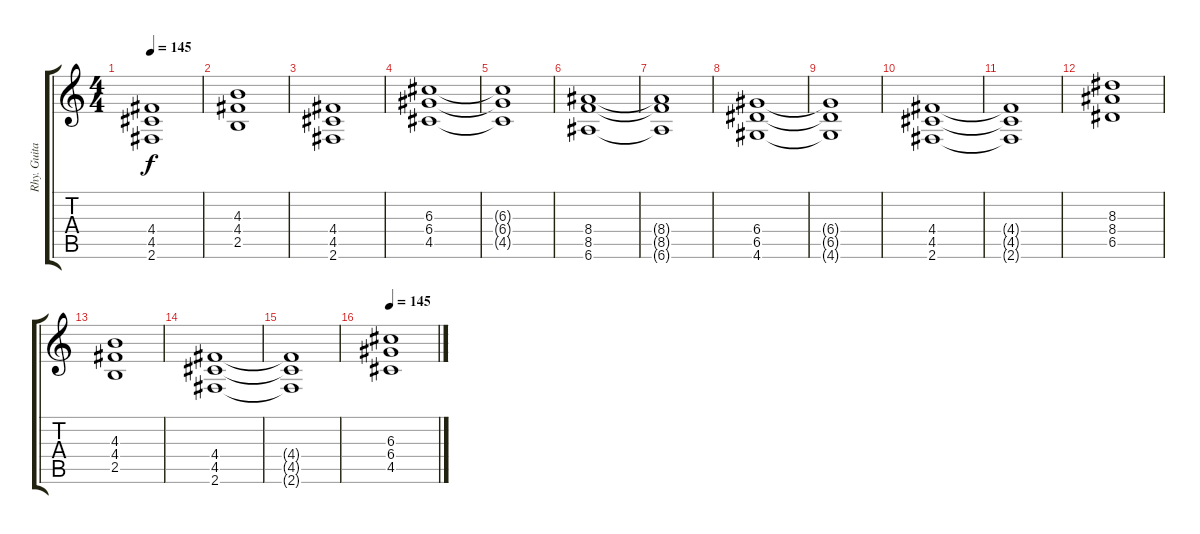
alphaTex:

\track ("Rhy. Guitar 1" "Rhy. Guita") {instrument distortionguitar}
\staff {score tabs}
\tuning (E4 B3 G3 D3 A2 E2) {hide}
\ts (4 4)
\tempo 145
\clef g2
\ks c
(4.4 4.5 2.6).1{dy f} |
(4.3 4.4 2.5).1 |
(4.4 4.5 2.6).1 |
(6.3 6.4 4.5).1 |
(6.3{t} 6.4{t} 4.5{t}).1 |
(8.4 8.5 6.6).1 |
(8.4{t} 8.5{t} 6.6{t}).1 |
(6.4 6.5 4.6).1 |
(6.4{t} 6.5{t} 4.6{t}).1 |
(4.4 4.5 2.6).1 |
(4.4{t} 4.5{t} 2.6{t}).1 |
(8.3 8.4 6.5).1 |
(4.3 4.4 2.5).1 |
(4.4 4.5 2.6).1 |
(4.4{t} 4.5{t} 2.6{t}).1 |
\tempo 145
(6.3 6.4 4.5).1
